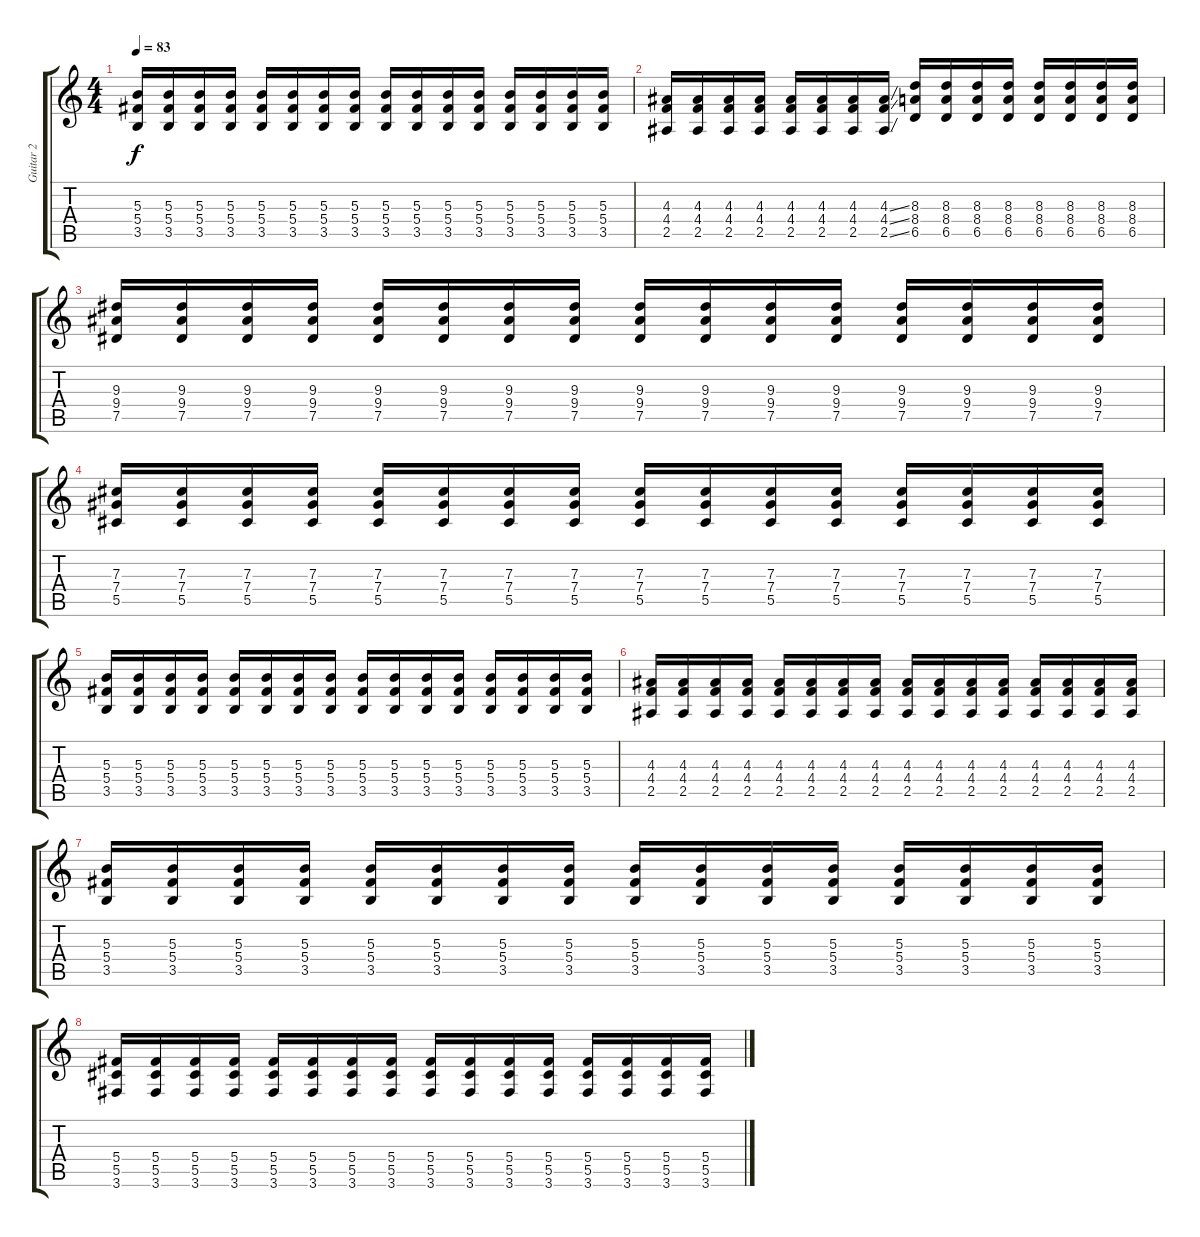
\track ("Guitar 2" "Guitar 2") {instrument distortionguitar}
\staff {score tabs}
\tuning (Eb4 Bb3 Gb3 Db3 Ab2 Eb2) {hide}
\ts (4 4)
\tempo 83
\clef g2
\ks c
(5.3 5.4 3.5).16{dy f} (5.3 5.4 3.5).16 (5.3 5.4 3.5).16 (5.3 5.4 3.5).16 (5.3 5.4 3.5).16 (5.3 5.4 3.5).16 (5.3 5.4 3.5).16 (5.3 5.4 3.5).16 (5.3 5.4 3.5).16 (5.3 5.4 3.5).16 (5.3 5.4 3.5).16 (5.3 5.4 3.5).16 (5.3 5.4 3.5).16 (5.3 5.4 3.5).16 (5.3 5.4 3.5).16 (5.3 5.4 3.5).16 |
(4.3 4.4 2.5).16 (4.3 4.4 2.5).16 (4.3 4.4 2.5).16 (4.3 4.4 2.5).16 (4.3 4.4 2.5).16 (4.3 4.4 2.5).16 (4.3 4.4 2.5).16 (4.3{ss} 4.4{ss} 2.5{ss}).16 (8.3 8.4 6.5).16 (8.3 8.4 6.5).16 (8.3 8.4 6.5).16 (8.3 8.4 6.5).16 (8.3 8.4 6.5).16 (8.3 8.4 6.5).16 (8.3 8.4 6.5).16 (8.3 8.4 6.5).16 |
(9.3 9.4 7.5).16 (9.3 9.4 7.5).16 (9.3 9.4 7.5).16 (9.3 9.4 7.5).16 (9.3 9.4 7.5).16 (9.3 9.4 7.5).16 (9.3 9.4 7.5).16 (9.3 9.4 7.5).16 (9.3 9.4 7.5).16 (9.3 9.4 7.5).16 (9.3 9.4 7.5).16 (9.3 9.4 7.5).16 (9.3 9.4 7.5).16 (9.3 9.4 7.5).16 (9.3 9.4 7.5).16 (9.3 9.4 7.5).16 |
(7.3 7.4 5.5).16 (7.3 7.4 5.5).16 (7.3 7.4 5.5).16 (7.3 7.4 5.5).16 (7.3 7.4 5.5).16 (7.3 7.4 5.5).16 (7.3 7.4 5.5).16 (7.3 7.4 5.5).16 (7.3 7.4 5.5).16 (7.3 7.4 5.5).16 (7.3 7.4 5.5).16 (7.3 7.4 5.5).16 (7.3 7.4 5.5).16 (7.3 7.4 5.5).16 (7.3 7.4 5.5).16 (7.3 7.4 5.5).16 |
(5.3 5.4 3.5).16 (5.3 5.4 3.5).16 (5.3 5.4 3.5).16 (5.3 5.4 3.5).16 (5.3 5.4 3.5).16 (5.3 5.4 3.5).16 (5.3 5.4 3.5).16 (5.3 5.4 3.5).16 (5.3 5.4 3.5).16 (5.3 5.4 3.5).16 (5.3 5.4 3.5).16 (5.3 5.4 3.5).16 (5.3 5.4 3.5).16 (5.3 5.4 3.5).16 (5.3 5.4 3.5).16 (5.3 5.4 3.5).16 |
(4.3 4.4 2.5).16 (4.3 4.4 2.5).16 (4.3 4.4 2.5).16 (4.3 4.4 2.5).16 (4.3 4.4 2.5).16 (4.3 4.4 2.5).16 (4.3 4.4 2.5).16 (4.3 4.4 2.5).16 (4.3 4.4 2.5).16 (4.3 4.4 2.5).16 (4.3 4.4 2.5).16 (4.3 4.4 2.5).16 (4.3 4.4 2.5).16 (4.3 4.4 2.5).16 (4.3 4.4 2.5).16 (4.3 4.4 2.5).16 |
(5.3 5.4 3.5).16 (5.3 5.4 3.5).16 (5.3 5.4 3.5).16 (5.3 5.4 3.5).16 (5.3 5.4 3.5).16 (5.3 5.4 3.5).16 (5.3 5.4 3.5).16 (5.3 5.4 3.5).16 (5.3 5.4 3.5).16 (5.3 5.4 3.5).16 (5.3 5.4 3.5).16 (5.3 5.4 3.5).16 (5.3 5.4 3.5).16 (5.3 5.4 3.5).16 (5.3 5.4 3.5).16 (5.3 5.4 3.5).16 |
(5.4 5.5 3.6).16 (5.4 5.5 3.6).16 (5.4 5.5 3.6).16 (5.4 5.5 3.6).16 (5.4 5.5 3.6).16 (5.4 5.5 3.6).16 (5.4 5.5 3.6).16 (5.4 5.5 3.6).16 (5.4 5.5 3.6).16 (5.4 5.5 3.6).16 (5.4 5.5 3.6).16 (5.4 5.5 3.6).16 (5.4 5.5 3.6).16 (5.4 5.5 3.6).16 (5.4 5.5 3.6).16 (5.4 5.5 3.6).16
